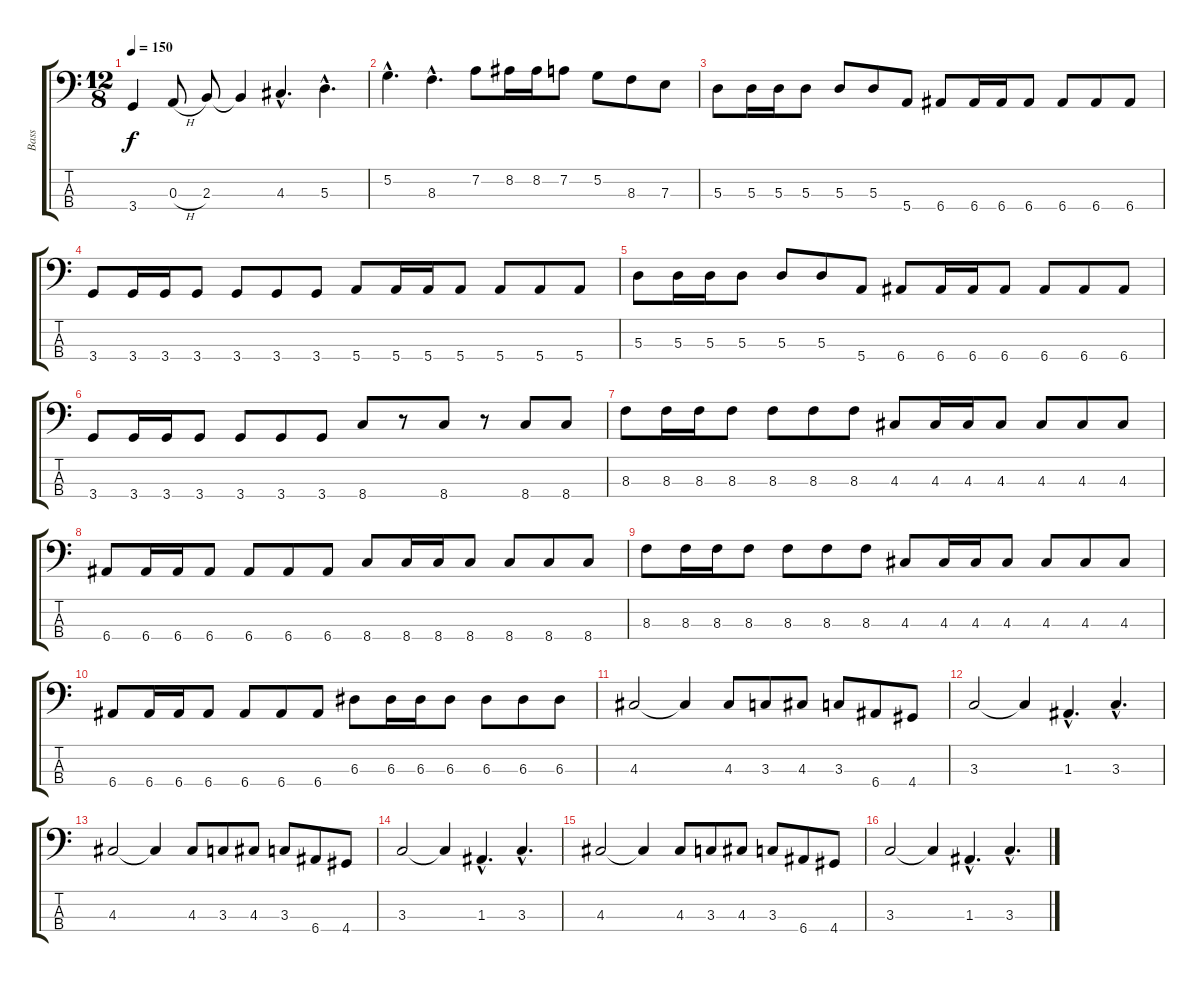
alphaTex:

\track ("Bass" "Bass") {instrument electricbassfinger}
\staff {score tabs}
\tuning (G2 D2 A1 E1) {hide}
\ts (12 8)
\tempo 150
\clef f4
\ks c
3.4.4{dy f} 0.3{h}.8 2.3.8 2.3{t}.4 4.3{hac}.4{d} 5.3{hac}.4{d} |
5.2{hac}.4{d} 8.3{hac}.4{d} 7.2.8 8.2.16 8.2.16 7.2.8 5.2.8 8.3.8 7.3.8 |
5.3.8 5.3.16 5.3.16 5.3.8 5.3.8 5.3.8 5.4.8 6.4.8 6.4.16 6.4.16 6.4.8 6.4.8 6.4.8 6.4.8 |
3.4.8 3.4.16 3.4.16 3.4.8 3.4.8 3.4.8 3.4.8 5.4.8 5.4.16 5.4.16 5.4.8 5.4.8 5.4.8 5.4.8 |
5.3.8 5.3.16 5.3.16 5.3.8 5.3.8 5.3.8 5.4.8 6.4.8 6.4.16 6.4.16 6.4.8 6.4.8 6.4.8 6.4.8 |
3.4.8 3.4.16 3.4.16 3.4.8 3.4.8 3.4.8 3.4.8 8.4.8 r.8 8.4.8 r.8 8.4.8 8.4.8 |
8.3.8 8.3.16 8.3.16 8.3.8 8.3.8 8.3.8 8.3.8 4.3.8 4.3.16 4.3.16 4.3.8 4.3.8 4.3.8 4.3.8 |
6.4.8 6.4.16 6.4.16 6.4.8 6.4.8 6.4.8 6.4.8 8.4.8 8.4.16 8.4.16 8.4.8 8.4.8 8.4.8 8.4.8 |
8.3.8 8.3.16 8.3.16 8.3.8 8.3.8 8.3.8 8.3.8 4.3.8 4.3.16 4.3.16 4.3.8 4.3.8 4.3.8 4.3.8 |
6.4.8 6.4.16 6.4.16 6.4.8 6.4.8 6.4.8 6.4.8 6.3.8 6.3.16 6.3.16 6.3.8 6.3.8 6.3.8 6.3.8 |
4.3.2 4.3{t}.4 4.3.8 3.3.8 4.3.8 3.3.8 6.4.8 4.4.8 |
3.3.2 3.3{t}.4 1.3{hac}.4{d} 3.3{hac}.4{d} |
4.3.2 4.3{t}.4 4.3.8 3.3.8 4.3.8 3.3.8 6.4.8 4.4.8 |
3.3.2 3.3{t}.4 1.3{hac}.4{d} 3.3{hac}.4{d} |
4.3.2 4.3{t}.4 4.3.8 3.3.8 4.3.8 3.3.8 6.4.8 4.4.8 |
3.3.2 3.3{t}.4 1.3{hac}.4{d} 3.3{hac}.4{d}
